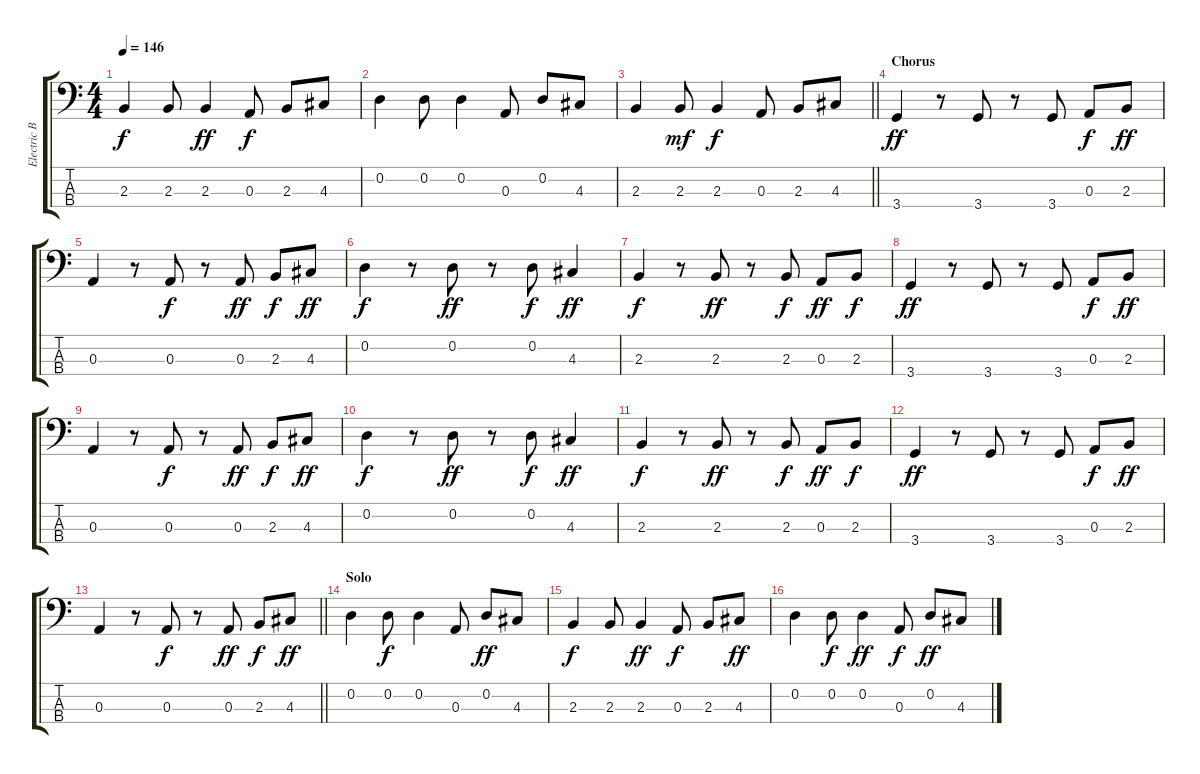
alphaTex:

\track ("Electric Bass" "Electric B") {instrument electricbassfinger}
\staff {score tabs}
\tuning (G2 D2 A1 E1) {hide}
\ts (4 4)
\tempo 146
\clef f4
\ks c
2.3.4{dy f} 2.3.8 2.3.4{dy ff} 0.3.8{dy f} 2.3.8 4.3.8 |
0.2.4 0.2.8 0.2.4 0.3.8 0.2.8 4.3.8 |
\barLineRight lightlight
2.3.4 2.3.8{dy mf} 2.3.4{dy f} 0.3.8 2.3.8 4.3.8 |
\section ("" "Chorus")
3.4.4{dy ff} r.8 3.4.8 r.8 3.4.8 0.3.8{dy f} 2.3.8{dy ff} |
0.3.4 r.8 0.3.8{dy f} r.8 0.3.8{dy ff} 2.3.8{dy f} 4.3.8{dy ff} |
0.2.4{dy f} r.8 0.2.8{dy ff} r.8 0.2.8{dy f} 4.3.4{dy ff} |
2.3.4{dy f} r.8 2.3.8{dy ff} r.8 2.3.8{dy f} 0.3.8{dy ff} 2.3.8{dy f} |
3.4.4{dy ff} r.8 3.4.8 r.8 3.4.8 0.3.8{dy f} 2.3.8{dy ff} |
0.3.4 r.8 0.3.8{dy f} r.8 0.3.8{dy ff} 2.3.8{dy f} 4.3.8{dy ff} |
0.2.4{dy f} r.8 0.2.8{dy ff} r.8 0.2.8{dy f} 4.3.4{dy ff} |
2.3.4{dy f} r.8 2.3.8{dy ff} r.8 2.3.8{dy f} 0.3.8{dy ff} 2.3.8{dy f} |
3.4.4{dy ff} r.8 3.4.8 r.8 3.4.8 0.3.8{dy f} 2.3.8{dy ff} |
\barLineRight lightlight
0.3.4 r.8 0.3.8{dy f} r.8 0.3.8{dy ff} 2.3.8{dy f} 4.3.8{dy ff} |
\section ("" "Solo")
0.2.4 0.2.8{dy f} 0.2.4 0.3.8 0.2.8{dy ff} 4.3.8 |
2.3.4{dy f} 2.3.8 2.3.4{dy ff} 0.3.8{dy f} 2.3.8 4.3.8{dy ff} |
0.2.4 0.2.8{dy f} 0.2.4{dy ff} 0.3.8{dy f} 0.2.8{dy ff} 4.3.8
